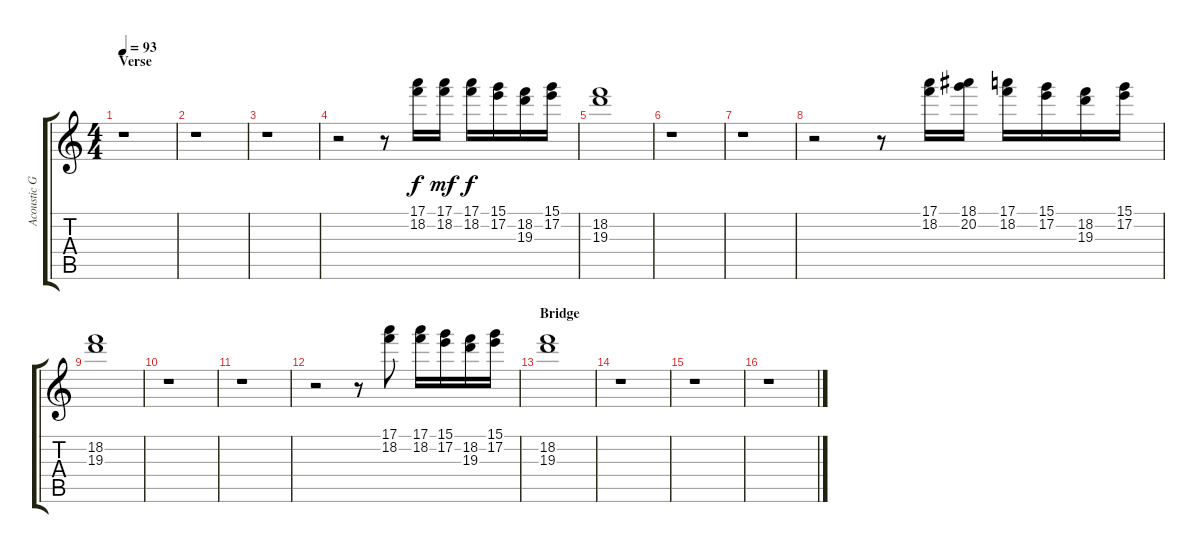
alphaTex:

\track ("Acoustic Guitar" "Acoustic G") {instrument acousticguitarnylon}
\staff {score tabs}
\tuning (E4 B3 G3 D3 A2 E2) {hide}
\ts (4 4)
\section ("" "Verse")
\tempo 93
\clef g2
\ks c
r.1{dy f} |
r.1 |
r.1 |
r.2 r.8 (17.1 18.2).16 (17.1 18.2).16{dy mf} (17.1 18.2).16{dy f} (15.1 17.2).16 (18.2 19.3).16 (15.1 17.2).16 |
(18.2 19.3).1 |
r.1 |
r.1 |
r.2 r.8 (17.1 18.2).16 (18.1 20.2).16 (17.1 18.2).16 (15.1 17.2).16 (18.2 19.3).16 (15.1 17.2).16 |
(18.2 19.3).1 |
r.1 |
r.1 |
r.2 r.8 (17.1 18.2).8 (17.1 18.2).16 (15.1 17.2).16 (18.2 19.3).16 (15.1 17.2).16 |
\section ("" "Bridge")
(18.2 19.3).1 |
r.1 |
r.1 |
r.1
